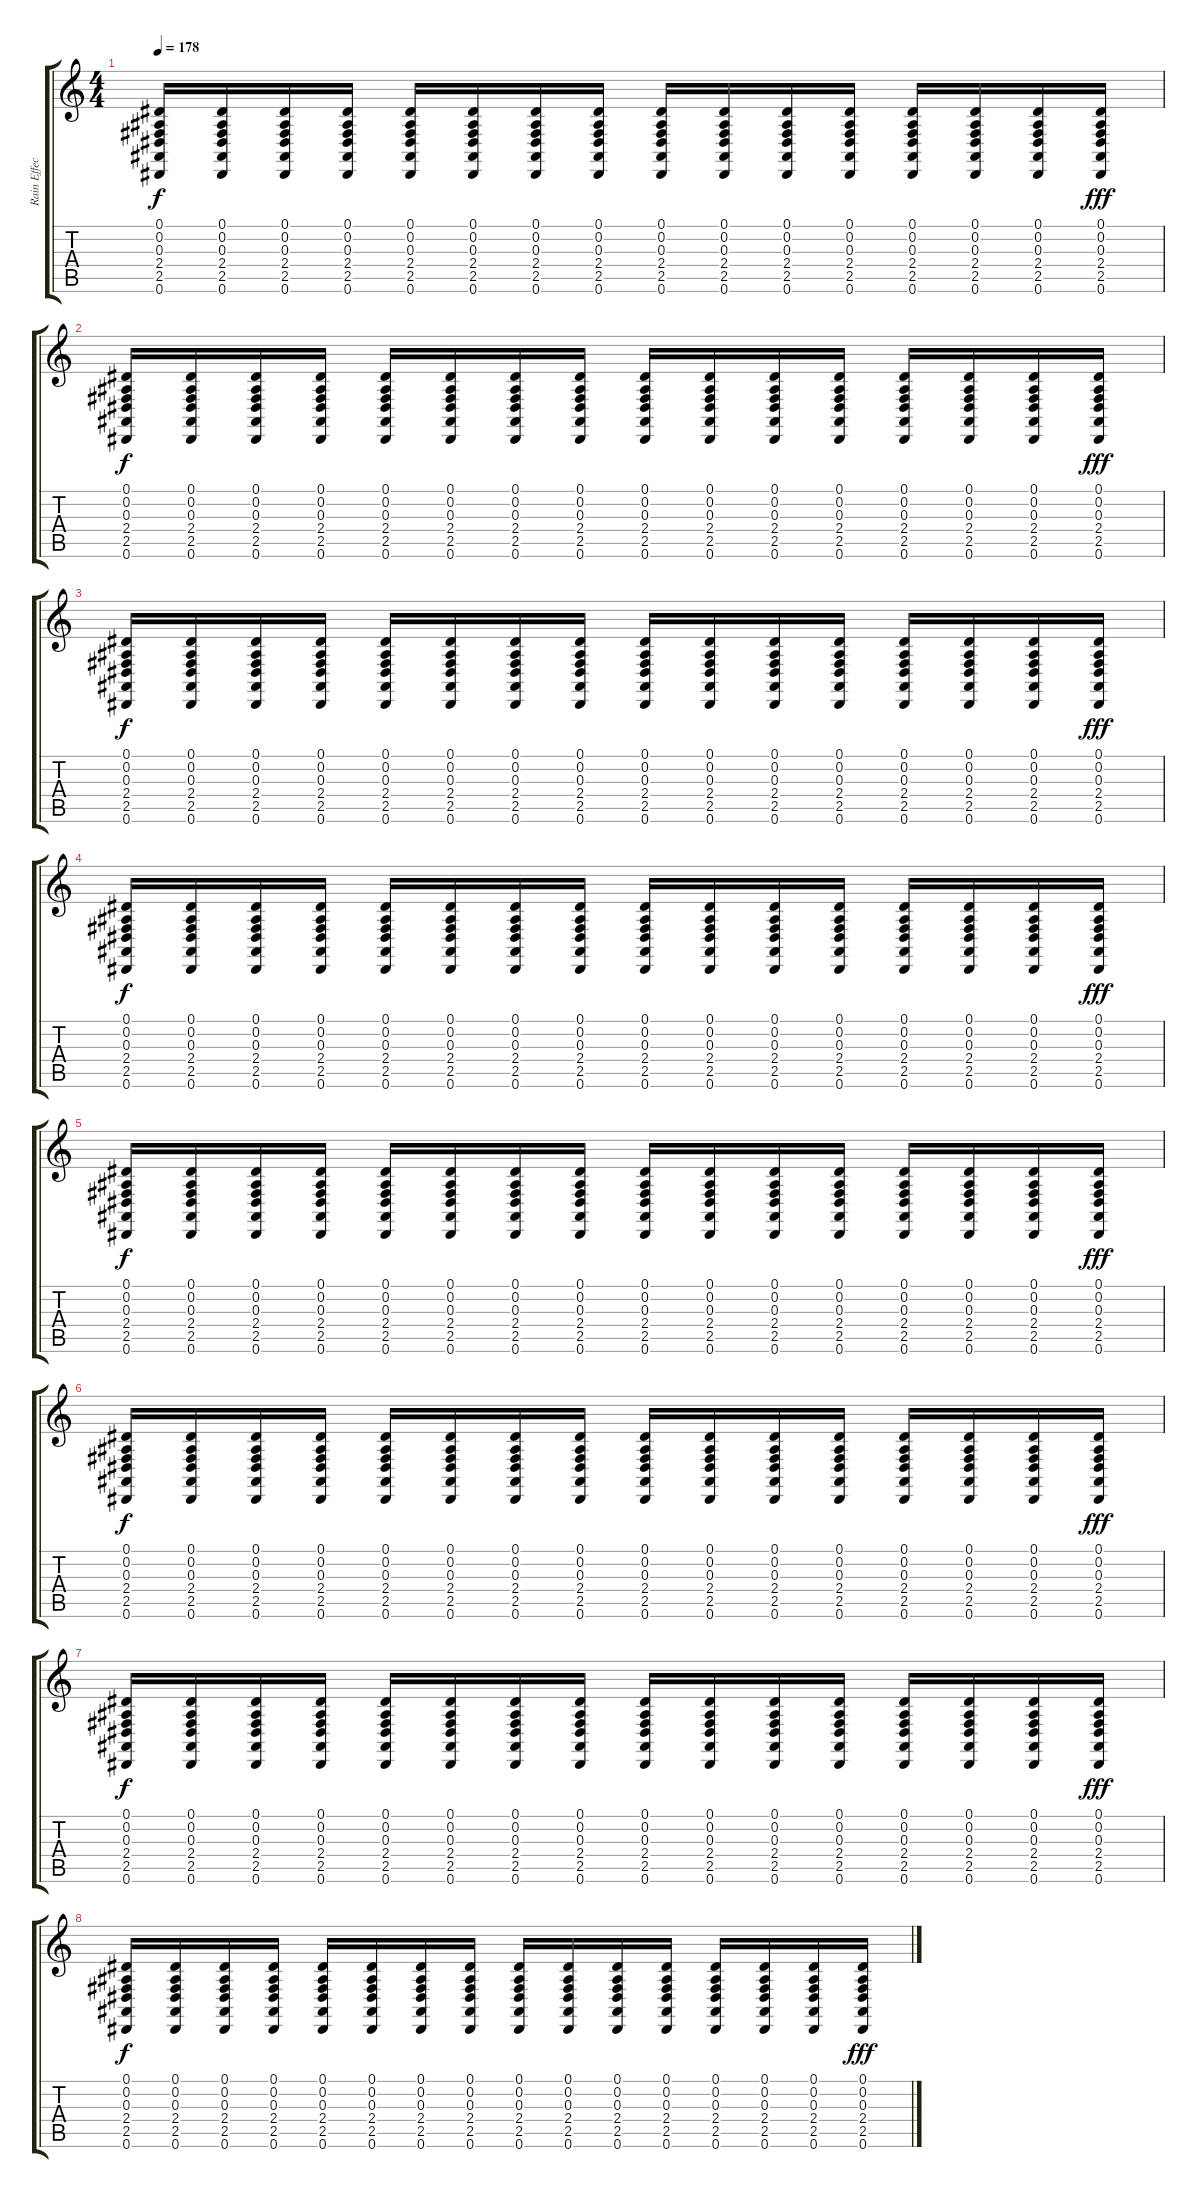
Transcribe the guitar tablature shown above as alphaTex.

\track ("Rain Effects" "Rain Effec") {instrument seashore}
\staff {score tabs}
\tuning (Eb4 Bb3 Gb3 Db3 Ab2 Eb2) {hide}
\ts (4 4)
\tempo 178
\clef g2
\ks c
(0.1 0.2 0.3 2.4 2.5 0.6).16{dy f} (0.1 0.2 0.3 2.4 2.5 0.6).16 (0.1 0.2 0.3 2.4 2.5 0.6).16 (0.1 0.2 0.3 2.4 2.5 0.6).16 (0.1 0.2 0.3 2.4 2.5 0.6).16 (0.1 0.2 0.3 2.4 2.5 0.6).16 (0.1 0.2 0.3 2.4 2.5 0.6).16 (0.1 0.2 0.3 2.4 2.5 0.6).16 (0.1 0.2 0.3 2.4 2.5 0.6).16 (0.1 0.2 0.3 2.4 2.5 0.6).16 (0.1 0.2 0.3 2.4 2.5 0.6).16 (0.1 0.2 0.3 2.4 2.5 0.6).16 (0.1 0.2 0.3 2.4 2.5 0.6).16 (0.1 0.2 0.3 2.4 2.5 0.6).16 (0.1 0.2 0.3 2.4 2.5 0.6).16 (0.1 0.2 0.3 2.4 2.5 0.6).16{dy fff} |
(0.1 0.2 0.3 2.4 2.5 0.6).16{dy f} (0.1 0.2 0.3 2.4 2.5 0.6).16 (0.1 0.2 0.3 2.4 2.5 0.6).16 (0.1 0.2 0.3 2.4 2.5 0.6).16 (0.1 0.2 0.3 2.4 2.5 0.6).16 (0.1 0.2 0.3 2.4 2.5 0.6).16 (0.1 0.2 0.3 2.4 2.5 0.6).16 (0.1 0.2 0.3 2.4 2.5 0.6).16 (0.1 0.2 0.3 2.4 2.5 0.6).16 (0.1 0.2 0.3 2.4 2.5 0.6).16 (0.1 0.2 0.3 2.4 2.5 0.6).16 (0.1 0.2 0.3 2.4 2.5 0.6).16 (0.1 0.2 0.3 2.4 2.5 0.6).16 (0.1 0.2 0.3 2.4 2.5 0.6).16 (0.1 0.2 0.3 2.4 2.5 0.6).16 (0.1 0.2 0.3 2.4 2.5 0.6).16{dy fff} |
(0.1 0.2 0.3 2.4 2.5 0.6).16{dy f} (0.1 0.2 0.3 2.4 2.5 0.6).16 (0.1 0.2 0.3 2.4 2.5 0.6).16 (0.1 0.2 0.3 2.4 2.5 0.6).16 (0.1 0.2 0.3 2.4 2.5 0.6).16 (0.1 0.2 0.3 2.4 2.5 0.6).16 (0.1 0.2 0.3 2.4 2.5 0.6).16 (0.1 0.2 0.3 2.4 2.5 0.6).16 (0.1 0.2 0.3 2.4 2.5 0.6).16 (0.1 0.2 0.3 2.4 2.5 0.6).16 (0.1 0.2 0.3 2.4 2.5 0.6).16 (0.1 0.2 0.3 2.4 2.5 0.6).16 (0.1 0.2 0.3 2.4 2.5 0.6).16 (0.1 0.2 0.3 2.4 2.5 0.6).16 (0.1 0.2 0.3 2.4 2.5 0.6).16 (0.1 0.2 0.3 2.4 2.5 0.6).16{dy fff} |
(0.1 0.2 0.3 2.4 2.5 0.6).16{dy f} (0.1 0.2 0.3 2.4 2.5 0.6).16 (0.1 0.2 0.3 2.4 2.5 0.6).16 (0.1 0.2 0.3 2.4 2.5 0.6).16 (0.1 0.2 0.3 2.4 2.5 0.6).16 (0.1 0.2 0.3 2.4 2.5 0.6).16 (0.1 0.2 0.3 2.4 2.5 0.6).16 (0.1 0.2 0.3 2.4 2.5 0.6).16 (0.1 0.2 0.3 2.4 2.5 0.6).16 (0.1 0.2 0.3 2.4 2.5 0.6).16 (0.1 0.2 0.3 2.4 2.5 0.6).16 (0.1 0.2 0.3 2.4 2.5 0.6).16 (0.1 0.2 0.3 2.4 2.5 0.6).16 (0.1 0.2 0.3 2.4 2.5 0.6).16 (0.1 0.2 0.3 2.4 2.5 0.6).16 (0.1 0.2 0.3 2.4 2.5 0.6).16{dy fff} |
(0.1 0.2 0.3 2.4 2.5 0.6).16{dy f} (0.1 0.2 0.3 2.4 2.5 0.6).16 (0.1 0.2 0.3 2.4 2.5 0.6).16 (0.1 0.2 0.3 2.4 2.5 0.6).16 (0.1 0.2 0.3 2.4 2.5 0.6).16 (0.1 0.2 0.3 2.4 2.5 0.6).16 (0.1 0.2 0.3 2.4 2.5 0.6).16 (0.1 0.2 0.3 2.4 2.5 0.6).16 (0.1 0.2 0.3 2.4 2.5 0.6).16 (0.1 0.2 0.3 2.4 2.5 0.6).16 (0.1 0.2 0.3 2.4 2.5 0.6).16 (0.1 0.2 0.3 2.4 2.5 0.6).16 (0.1 0.2 0.3 2.4 2.5 0.6).16 (0.1 0.2 0.3 2.4 2.5 0.6).16 (0.1 0.2 0.3 2.4 2.5 0.6).16 (0.1 0.2 0.3 2.4 2.5 0.6).16{dy fff} |
(0.1 0.2 0.3 2.4 2.5 0.6).16{dy f} (0.1 0.2 0.3 2.4 2.5 0.6).16 (0.1 0.2 0.3 2.4 2.5 0.6).16 (0.1 0.2 0.3 2.4 2.5 0.6).16 (0.1 0.2 0.3 2.4 2.5 0.6).16 (0.1 0.2 0.3 2.4 2.5 0.6).16 (0.1 0.2 0.3 2.4 2.5 0.6).16 (0.1 0.2 0.3 2.4 2.5 0.6).16 (0.1 0.2 0.3 2.4 2.5 0.6).16 (0.1 0.2 0.3 2.4 2.5 0.6).16 (0.1 0.2 0.3 2.4 2.5 0.6).16 (0.1 0.2 0.3 2.4 2.5 0.6).16 (0.1 0.2 0.3 2.4 2.5 0.6).16 (0.1 0.2 0.3 2.4 2.5 0.6).16 (0.1 0.2 0.3 2.4 2.5 0.6).16 (0.1 0.2 0.3 2.4 2.5 0.6).16{dy fff} |
(0.1 0.2 0.3 2.4 2.5 0.6).16{dy f} (0.1 0.2 0.3 2.4 2.5 0.6).16 (0.1 0.2 0.3 2.4 2.5 0.6).16 (0.1 0.2 0.3 2.4 2.5 0.6).16 (0.1 0.2 0.3 2.4 2.5 0.6).16 (0.1 0.2 0.3 2.4 2.5 0.6).16 (0.1 0.2 0.3 2.4 2.5 0.6).16 (0.1 0.2 0.3 2.4 2.5 0.6).16 (0.1 0.2 0.3 2.4 2.5 0.6).16 (0.1 0.2 0.3 2.4 2.5 0.6).16 (0.1 0.2 0.3 2.4 2.5 0.6).16 (0.1 0.2 0.3 2.4 2.5 0.6).16 (0.1 0.2 0.3 2.4 2.5 0.6).16 (0.1 0.2 0.3 2.4 2.5 0.6).16 (0.1 0.2 0.3 2.4 2.5 0.6).16 (0.1 0.2 0.3 2.4 2.5 0.6).16{dy fff} |
(0.1 0.2 0.3 2.4 2.5 0.6).16{dy f} (0.1 0.2 0.3 2.4 2.5 0.6).16 (0.1 0.2 0.3 2.4 2.5 0.6).16 (0.1 0.2 0.3 2.4 2.5 0.6).16 (0.1 0.2 0.3 2.4 2.5 0.6).16 (0.1 0.2 0.3 2.4 2.5 0.6).16 (0.1 0.2 0.3 2.4 2.5 0.6).16 (0.1 0.2 0.3 2.4 2.5 0.6).16 (0.1 0.2 0.3 2.4 2.5 0.6).16 (0.1 0.2 0.3 2.4 2.5 0.6).16 (0.1 0.2 0.3 2.4 2.5 0.6).16 (0.1 0.2 0.3 2.4 2.5 0.6).16 (0.1 0.2 0.3 2.4 2.5 0.6).16 (0.1 0.2 0.3 2.4 2.5 0.6).16 (0.1 0.2 0.3 2.4 2.5 0.6).16 (0.1 0.2 0.3 2.4 2.5 0.6).16{dy fff}
